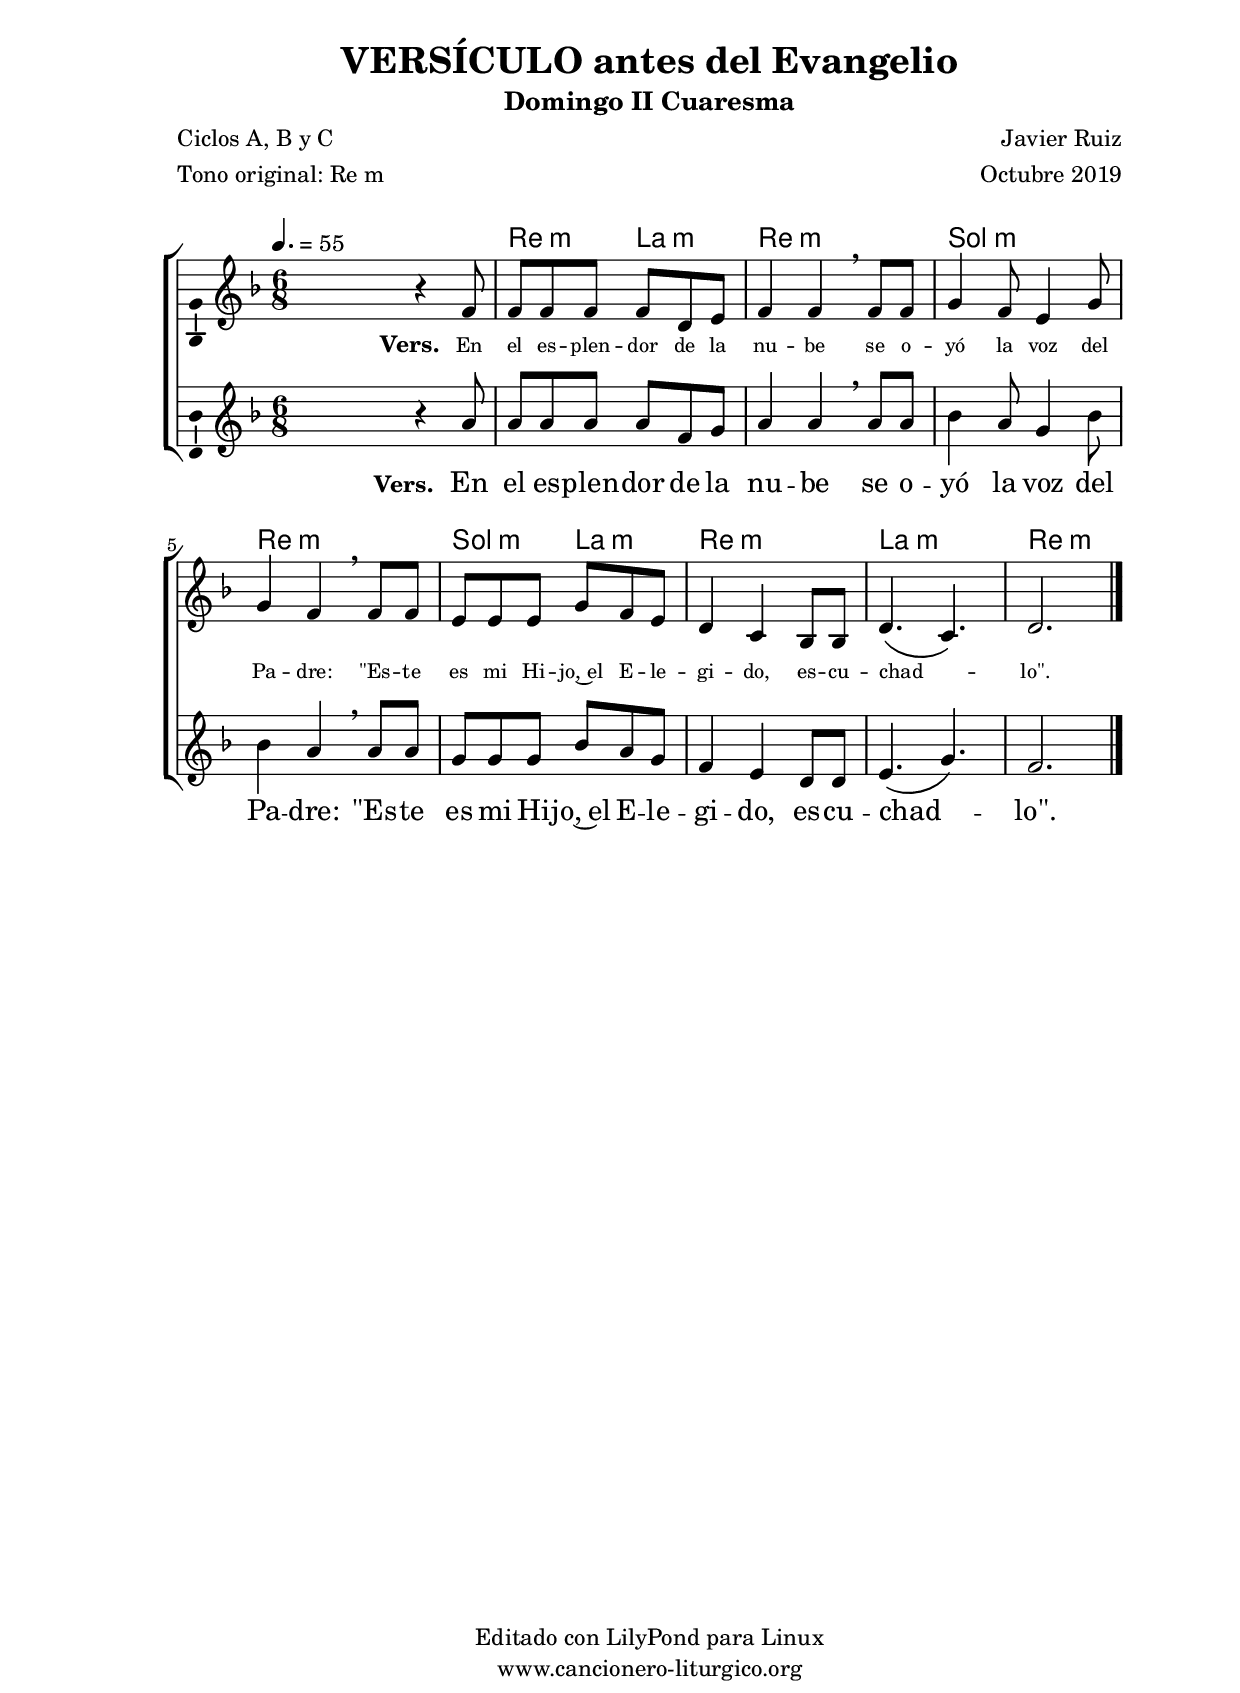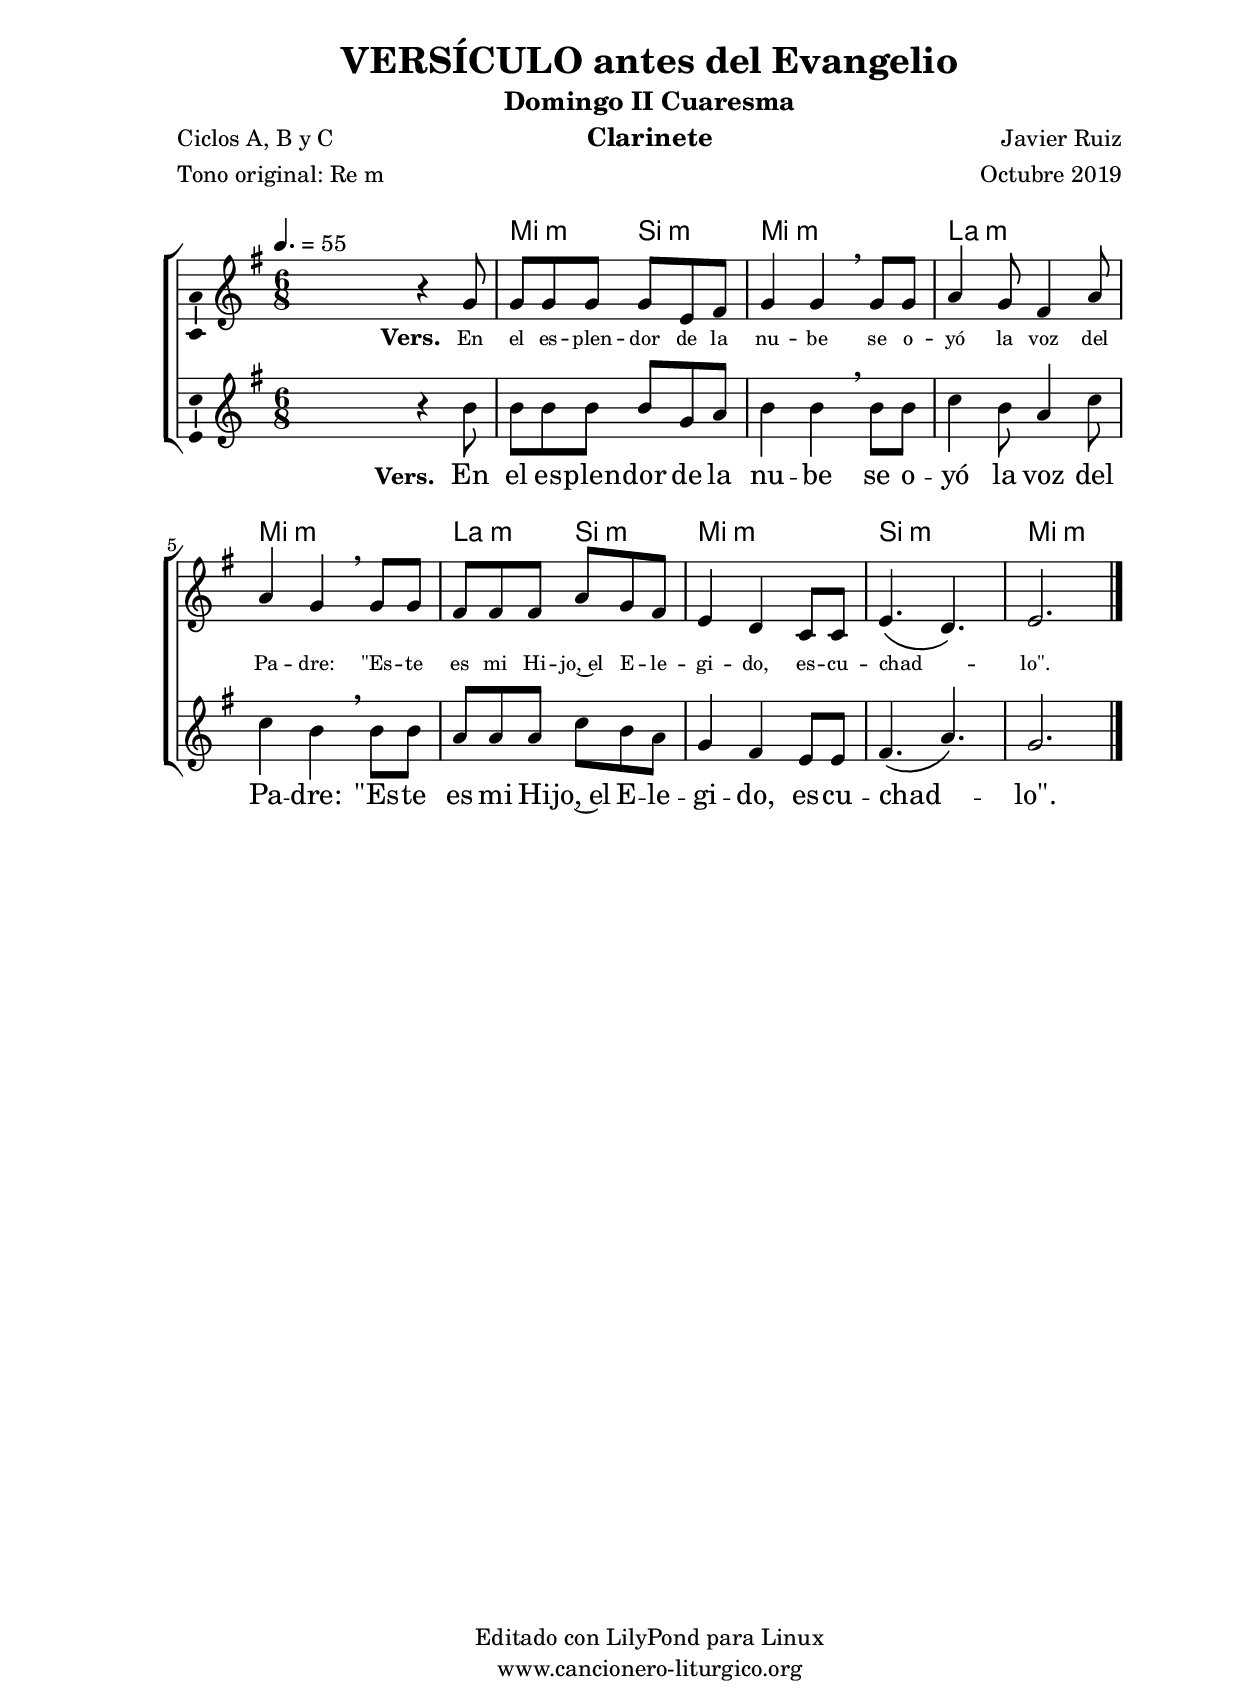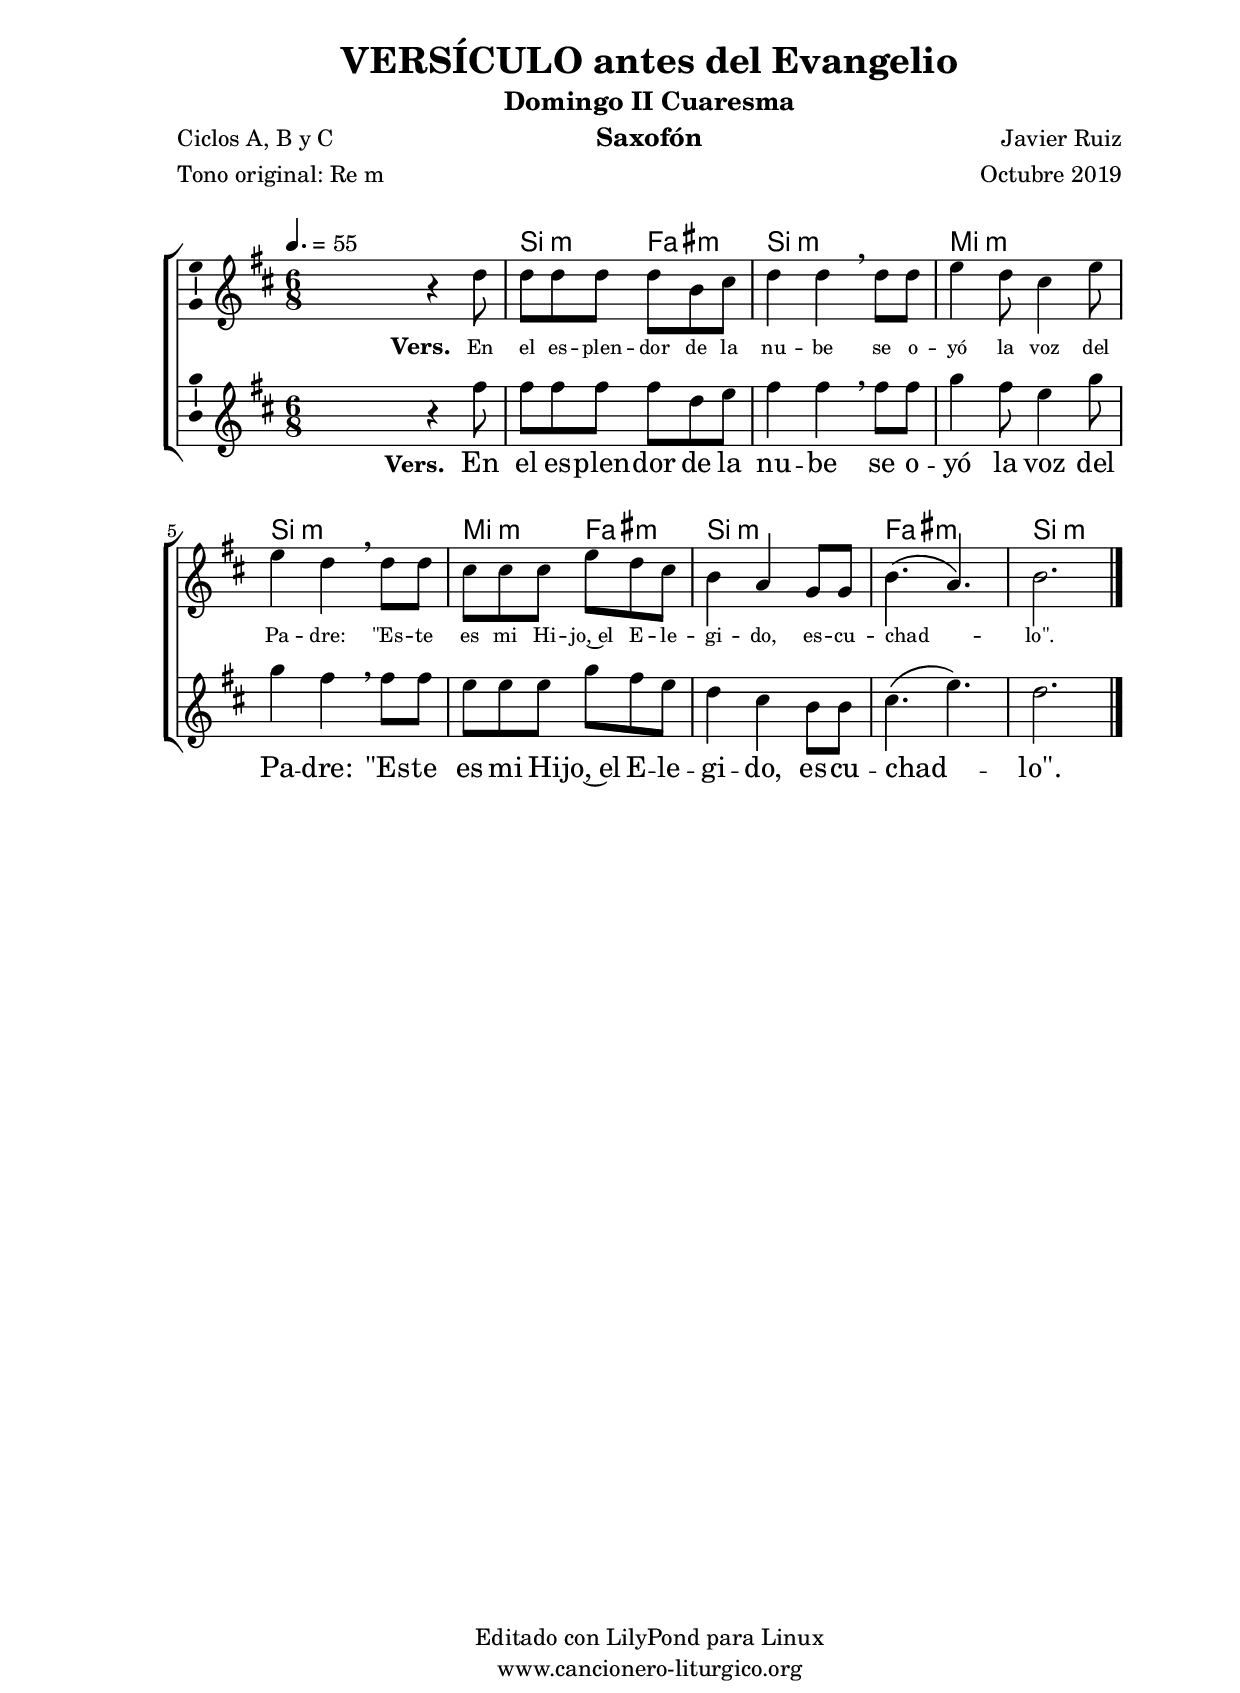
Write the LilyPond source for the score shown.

%
%para convertir .midi en .wav:
%timidity filename.midi -Ow -o finename.wav
%
%
%Para convertir de .wav a .mp3:
%lame -h -m j filename.wav
%
%
%para escuchar el midi:
%timidity nombrefichero.midi
%


%versión de lilypond para la que se ha escrito esta partitura:
\version "2.16.0"

	%Tamaño papel
	#(set-default-paper-size "a4")
	%Tamaño partitura
	#(set-global-staff-size 20)
	%No responde al pulsar sobre una nota
	#(ly:set-option 'point-and-click #f)

%parámetros del encabezamiento:
\header {
	title = "VERSÍCULO antes del Evangelio"
	subtitle = "Domingo II Cuaresma"
	composer = "Javier Ruiz"
	poet = "Ciclos A, B y C"
	meter = "Tono original: Re m"
	arranger = "Octubre 2019"
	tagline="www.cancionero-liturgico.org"
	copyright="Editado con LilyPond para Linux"
	}

%parámetros asociados al papel:
\paper  {
	oddHeaderMarkup = \markup {\fill-line { \on-the-fly #not-first-page \fromproperty #'header:title \on-the-fly #not-first-page \fromproperty #'header:composer }}
	evenHeaderMarkup = \markup {\fill-line { \fromproperty #'header:composer \fromproperty #'header:title }}
	#(set-paper-size "a4")
	print-page-number = ##f
	first-page-number = 1
	print-first-page-number = ##f
%	head-separation = 3.0 \cm
	top-margin = 1.5 \cm
%	top-margin = 2.0 \cm
%%%	bottom-margin = 0.5\cm
	bottom-margin = 0.2\cm
	left-margin = 3.0 \cm
	line-width = 16.0 \cm 
	indent = 0\mm
	interscoreline = 2.\mm
	between-system-space = 15\mm
%	para que las partituras no llenen la hoja:
	ragged-bottom = ##t
%	idem para la última hoja:
	ragged-last-bottom = ##f
%	para que las partituras llenen el ancho del papel:
	ragged-last = ##f
	after-title-space = 2.5 \cm
%page-count=2
system-count=2

	%Flexible Vertical Spacing
%	markup-markup-spacing =
%	#'((basic-distance . 15) (minimum-distance . 15) (padding . 3))
	markup-system-spacing =
	#'((basic-distance . 15) (minimum-distance . 15) (padding . 3))
	system-system-spacing =
	#'((basic-distance . 15) (minimum-distance . 15) (padding . 3))
	score-system-spacing =
	#'((basic-distance . 15) (minimum-distance . 15) (padding . 5))
%	top-system-spacing = % header
%	#'((basic-distance . 8) (minimum-distance . 0) (padding . 0))
%	top-markup-spacing =
%	#'((basic-distance . 20) (minimum-distance . 20) (padding . 0))
	last-bottom-spacing = % footer
	#'((basic-distance . 5) (minimum-distance . 5) (padding . 0))
%	score-markup-spacing =
%	#'((basic-distance . 16) (minimum-distance . 13) (padding . 0))

	}


%parámetros que afectan a toda la partitura:
global =  {
	%clave de sol (G):
	\clef G
	%armadura:
%	\transpose ees f
	\key d \minor
	\tempo 4.=55
	\set Score.tempoHideNote = ##f
	}


acordes = {
	\italianChords
	\chordmode {
%	\transpose ees f
{

s2.
d4.:m a:m d2.:m g:m d:m g4.:m a:m d2.:m a2.:m d2.:m

	}
	}
}


melodiatrompeta = 
%	\transpose ees f
{

	\relative c''{
	\time 6/8

s4. r4.
r2.
f4 a g8 f
e4. g
f2.
r2.
d4 f e8 d
c4. e
f2.

}
	\bar "|."
	}


melodiatres = 
%	\transpose ees f
{

	\relative c''{
	\time 6/8

s4 s8 r4 f,8
f8 f f f d e
f4 f \breathe f8 f
g4 f8 e4 g8
g4 f \breathe f8 f
e8 e e8 g f e
d4 c bes8 bes
d4. \(c\)
d2.

}

	\bar "|."
	}


melodiabajo = 
%	\transpose ees f
{

	%clave de fa (F):
	\clef F

	\relative c{
	\time 6/8

s4. r4 r8
d4 d8 a'4 a8
d,4 d e8 d
g4 g8 g f e
f4 e d
bes4 bes8 c4 c8
d4 d g8 f
e4 f8 g f e
d2.

}
	\bar "|."
	}


melodia = 
%	\transpose ees f
{

	\relative c'{
	\time 6/8

s4 s8 r4 a'8
a8 a a a f g
a4 a \breathe a8 a
bes4 a8 g4 bes8
bes4 a \breathe a8 a
g8 g g bes a g
f4 e d8 d
e4. \(g\)
f2.

}
	\bar "|."
	}


texto = \lyricmode {
\set stanza =#"Vers. " En el es -- plen -- dor de la nu -- be se o -- yó la voz del Pa -- dre:
"\"Es" -- te es mi Hi -- jo,~el E -- le -- gi -- do, es -- cu -- chad -- _ "lo\"."

	}

textotres = \lyricmode {
\override LyricText #'font-size = #-1
\set stanza =#"Vers. " En el es -- plen -- dor de la nu -- be se o -- yó la voz del Pa -- dre:
"\"Es" -- te es mi Hi -- jo,~el E -- le -- gi -- do, es -- cu -- chad -- _ "lo\"."

	}


acordesStaff = \context ChordNames = acordesStaff <<
	\set Staff.midiInstrument = #"choir aahs"
	\set Staff.midiMinimumVolume = #0.3
	\set Staff.midiMaximumVolume = #0.5
	\set chordChanges = ##f
	\acordes
	>>

voztrompetaStaff = \context Voice = voztrompetaStaff
<<
	\override Staff.StaffSymbol #'staff-space = #(magstep -0.35)
	\set Staff.midiInstrument = #"trumpet"
	\set Staff.midiMinimumVolume = #0.4
	\set Staff.midiMaximumVolume = #0.6
	\global
	\melodiatrompeta
	>>

voztresStaff = \context Voice = voztresStaff
\with {\consists "Ambitus_engraver"}
<<
%	\override Staff.StaffSymbol #'staff-space = #(magstep -0.35)
	\set Staff.midiInstrument = #"violin"
	\set Staff.midiMinimumVolume = #0.6
	\set Staff.midiMaximumVolume = #0.8
	\global
	\relative c' \melodiatres
	>>

vozStaff = \context Voice = vozStaff
\with {\consists "Ambitus_engraver"}
<<
%	\set Staff.instrumentName = ""
%	\set Staff.shortInstrumentName = ""
%	\set Staff.midiInstrument = #"clarinet"
%	\set Staff.midiInstrument = #"cello"
	\set Staff.midiInstrument = #"flute"
%	\set Staff.midiInstrument = #"electric guitar (jazz)"
%	\set Staff.midiInstrument = #"english horn"
%	\set Staff.midiInstrument = #"violin"
%	\set Staff.midiInstrument = #"glockenspiel"
	\set Staff.midiMinimumVolume = #0.8
	\set Staff.midiMaximumVolume = #1.0
	\global
	\melodia
	>>

vozbajoStaff = \context Voice = vozbajoStaff
<<
	\override Staff.StaffSymbol #'staff-space = #(magstep -0.35)
	\set Staff.midiInstrument = #"english horn"
	\set Staff.midiMinimumVolume = #0.6
	\set Staff.midiMaximumVolume = #0.8
	\global
	\melodiabajo
	>>

textoStaff = \context Lyrics = textoStaff <<
	\lyricsto vozStaff \texto
	>>

textotresStaff = \context Lyrics = textotresStaff <<
	\lyricsto voztresStaff \textotres
	>>


\book {
	\score {
		<<
		\context ChoirStaff {
%			\override StaffGroup.SystemStartBracket #'collapse-height = #1
%			\override Score.SystemStartBar #'collapse-height = #1
			<<
			\acordesStaff
%			\voztrompetaStaff
			\voztresStaff
			\textotresStaff
			\vozStaff
			\textoStaff
%			\vozbajoStaff
			>>
			}
		>>
		\layout {
	    		\context {
				\Lyrics
				\override LyricText #'font-size = #2
				}
	   		 \context {
				\Score
				\override StaffSymbol #'staff-space = #(magstep +3)
				}
			}
		}
	\score {
		\unfoldRepeats
		<<
		\context ChoirStaff {
			<<
			\acordesStaff
			\voztrompetaStaff
			\voztresStaff
			\vozStaff
			\vozbajoStaff
			>>
			}
		>>
		\midi {
	  		\context {
	  			\Score
				tempoWholesPerMinute = #(ly:make-moment 70 4)
				}
			}
		}
	}

%Partitura para clarinete
#(define output-suffix "C")
\book {
	\header{
		instrument = "Clarinete"
		}
	\score {
		<<
		\context ChoirStaff {
%			\override StaffGroup.SystemStartBracket #'collapse-height = #1
%			\override Score.SystemStartBar #'collapse-height = #1
\transpose c d
			<<
			\acordesStaff
%			\voztrompetaStaff
			\voztresStaff
			\textotresStaff
			\vozStaff
			\textoStaff
%			\vozbajoStaff
			>>
			}
		>>
		\layout {
	    		\context {
				\Lyrics
				\override LyricText #'font-size = #2
				}
	   		 \context {
				\Score
				\override StaffSymbol #'staff-space = #(magstep +3)
				}
			}
		}
	}

%Partitura para saxofón
#(define output-suffix "S")
\book {
	\header{
		instrument = "Saxofón"
		}
	\score {
		<<
		\context ChoirStaff {
%			\override StaffGroup.SystemStartBracket #'collapse-height = #1
%			\override Score.SystemStartBar #'collapse-height = #1
\transpose c a
			<<
			\acordesStaff
%			\voztrompetaStaff
			\voztresStaff
			\textotresStaff
			\vozStaff
			\textoStaff
%			\vozbajoStaff
			>>
			}
		>>
		\layout {
	    		\context {
				\Lyrics
				\override LyricText #'font-size = #2
				}
	   		 \context {
				\Score
				\override StaffSymbol #'staff-space = #(magstep +3)
				}
			}
		}
	}


